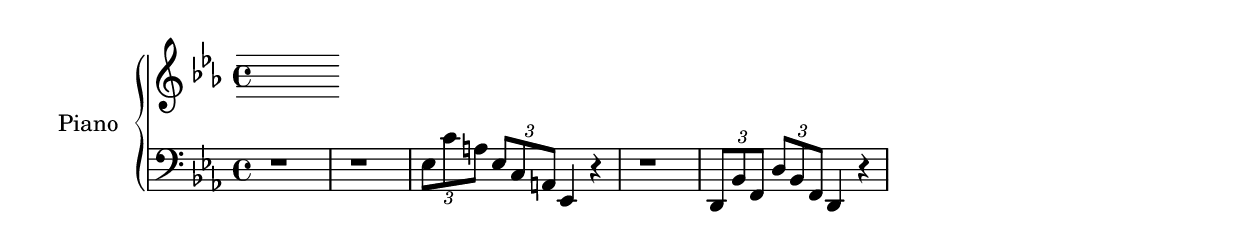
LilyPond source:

\version "2.20.0"

global = {
  \key ees \major
  \time 4/4
}

%\include "Piano 0-1.ly"
%\include "Piano 98-120.ly"
%\include "Piano 121-157.ly"

right = \relative c' {
  \global
%  \right_Zero_One
%  \right_NinetyEight_OneHundredTwenty
%  \right_OneHundredTwentyOne_OneHundredFiftySeven
  % 165
  % 166
  % 167
  % 168
  % 169
  % 170
  % 171
  % 172
  % 173
  % 174
  % 175
  % 176
  % 177
  % 178
  % 179
  % 180
  % 181
  % 182
  % 183
  % 184
  % 185
  % 186
  % 187
  % 188
  % 189
  % 190
  % 191
  % 192
  % 193
  % 194
  % 195
  % 196
  % 197
  % 198
  % 199
  % 200
  % 201
  % 202
  % 203
  % 204
  % 205
  % 206
  % 207
  % 208
  % 209
  % 210
  % 211
  % 212
  % 213
  % 214
  % 215
  % 216
  % 217  
  % 218
}
  
left = \relative c {
  \global
%  \left_Zero_One
%  \left_NinetyEight_OneHundredTwenty
%  \left_OneHundredTwentyOne_OneHundredFiftySeven

  % 165
  r1 |
  % 166
  r1 |
  % 167
  \tuplet 3/2 { ees8 c' a } 
  \tuplet 3/2 { ees8 c a }
  ees4 r4
  % 168
  r1
  % 169
  \tuplet 3/2 { d8 bes' f }
  \tuplet 3/2 { d' bes f }
  d4 r4 |
  % 170
  % 171
  % 172
  % 173
  % 174
  % 175
  % 176
  % 177
  % 178
  % 179
  % 180
  % 181
  % 182
  % 183
  % 184
  % 185
  % 186
  % 187
  % 188
  % 189
  % 190
  % 191
  % 192
  % 193
  % 194
  % 195
  % 196
  % 197
  % 198
  % 199
  % 200
  % 201
  % 202
  % 203
  % 204
  % 205
  % 206
  % 207
  % 208
  % 209
  % 210
  % 211
  % 212
  % 213
  % 214
  % 215
  % 216
  % 217  
  % 218
}

\score {
  \new PianoStaff \with {
    instrumentName = "Piano"
  } <<
    \new Staff = "right" \with {
      midiInstrument = "acoustic grand"
    } \right
    \new Staff = "left" \with {
      midiInstrument = "acoustic grand"
    } { \clef bass \left }
  >>
  \layout { 
    \context {
      \PianoStaff
    }
  }
  \midi {
    \tempo 4=100
  }
}
